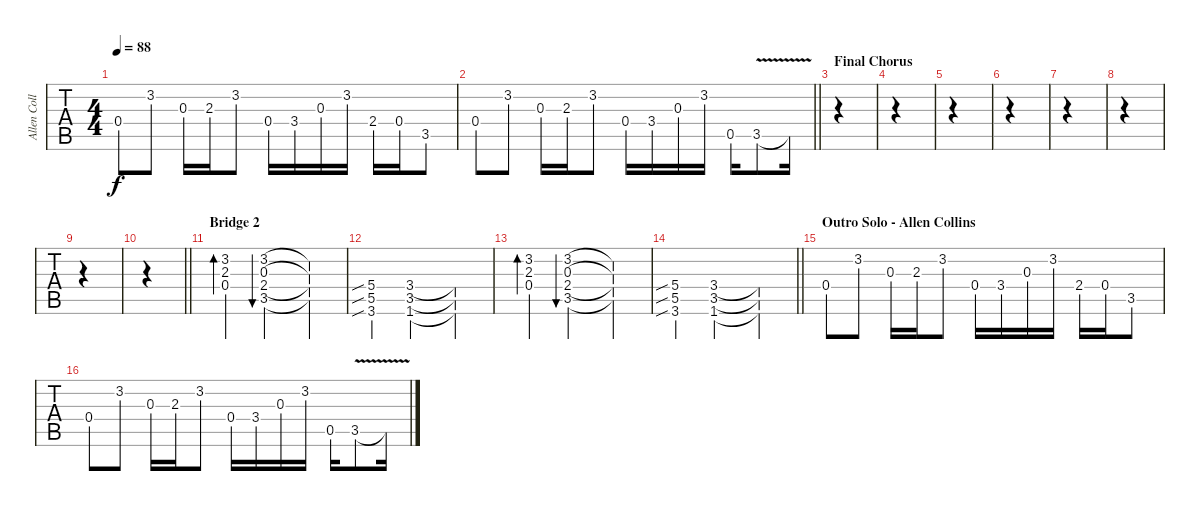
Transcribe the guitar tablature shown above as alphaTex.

\track ("Allen Collins -  Clean" "Allen Coll") {instrument electricguitarclean}
\staff {tabs}
\tuning (E4 B3 G3 D3 A2 E2) {hide}
\ts (4 4)
\tempo 88
\clef g2
\ks c
0.4.8{dy f} 3.2.8 0.3.16 2.3.16 3.2.8 0.4.16 3.4.16 0.3.16 3.2.16 2.4.16 0.4.16 3.5.8 |
\barLineRight lightlight
0.4.8 3.2.8 0.3.16 2.3.16 3.2.8 0.4.16 3.4.16 0.3.16 3.2.16 0.5.16 3.5{v}.8 3.5{t}.16 |
\section ("" "Final Chorus")
|
|
|
|
|
|
|
\barLineRight lightlight
|
\section ("" "Bridge 2")
(3.2 2.3 0.4).4{bd 120} (3.2 0.3 2.4 3.5).2{bu 120} (3.2{t} 0.3{t} 2.4{t} 3.5{t}).4 |
(5.4{sib} 5.5{sib} 3.6{sib}).4 (3.4 3.5 1.6).2 (3.4{t} 3.5{t} 1.6{t}).4 |
(3.2 2.3 0.4).4{bd 120} (3.2 0.3 2.4 3.5).2{bu 120} (3.2{t} 0.3{t} 2.4{t} 3.5{t}).4 |
\barLineRight lightlight
(5.4{sib} 5.5{sib} 3.6{sib}).4 (3.4 3.5 1.6).2 (3.4{t} 3.5{t} 1.6{t}).4 |
\section ("" "Outro Solo - Allen Collins")
0.4.8 3.2.8 0.3.16 2.3.16 3.2.8 0.4.16 3.4.16 0.3.16 3.2.16 2.4.16 0.4.16 3.5.8 |
0.4.8 3.2.8 0.3.16 2.3.16 3.2.8 0.4.16 3.4.16 0.3.16 3.2.16 0.5.16 3.5{v}.8 3.5{t}.16
